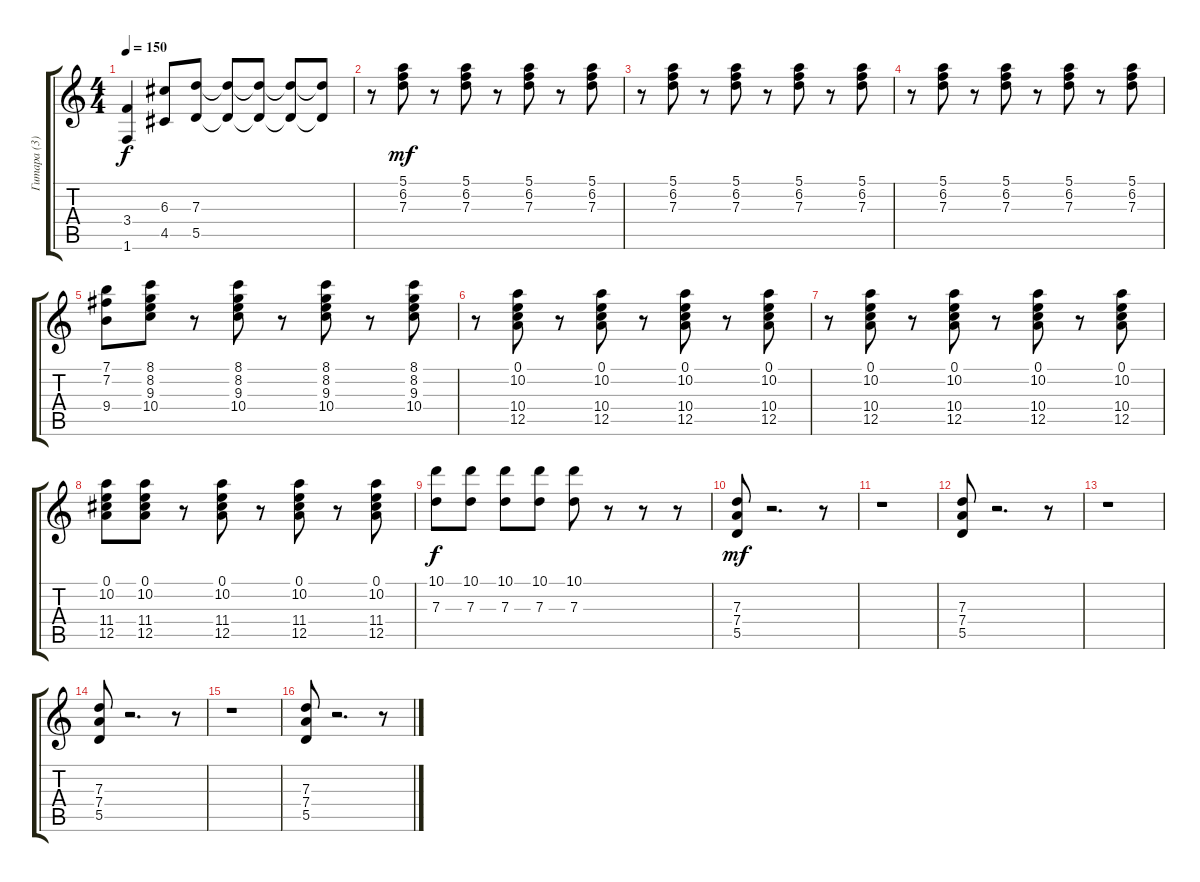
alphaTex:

\track ("Гитара (3)" "Гитара (3)") {instrument electricguitarclean}
\staff {score tabs}
\tuning (E4 B3 G3 D3 A2 E2) {hide}
\ts (4 4)
\tempo 150
\clef g2
\ks c
(3.4 1.6).4{dy f} (6.3 4.5).8 (7.3 5.5).8 (7.3{t} 5.5{t}).8 (7.3{t} 5.5{t}).8 (7.3{t} 5.5{t}).8 (7.3{t} 5.5{t}).8 |
r.8 (5.1 6.2 7.3).8{dy mf} r.8 (5.1 6.2 7.3).8 r.8 (5.1 6.2 7.3).8 r.8 (5.1 6.2 7.3).8 |
r.8 (5.1 6.2 7.3).8 r.8 (5.1 6.2 7.3).8 r.8 (5.1 6.2 7.3).8 r.8 (5.1 6.2 7.3).8 |
r.8 (5.1 6.2 7.3).8 r.8 (5.1 6.2 7.3).8 r.8 (5.1 6.2 7.3).8 r.8 (5.1 6.2 7.3).8 |
(7.1 7.2 9.4).8 (8.1 8.2 9.3 10.4).8 r.8 (8.1 8.2 9.3 10.4).8 r.8 (8.1 8.2 9.3 10.4).8 r.8 (8.1 8.2 9.3 10.4).8 |
r.8 (0.1 10.2 10.4 12.5).8 r.8 (0.1 10.2 10.4 12.5).8 r.8 (0.1 10.2 10.4 12.5).8 r.8 (0.1 10.2 10.4 12.5).8 |
r.8 (0.1 10.2 10.4 12.5).8 r.8 (0.1 10.2 10.4 12.5).8 r.8 (0.1 10.2 10.4 12.5).8 r.8 (0.1 10.2 10.4 12.5).8 |
(0.1 10.2 11.4 12.5).8 (0.1 10.2 11.4 12.5).8 r.8 (0.1 10.2 11.4 12.5).8 r.8 (0.1 10.2 11.4 12.5).8 r.8 (0.1 10.2 11.4 12.5).8 |
(10.1 7.3).8{dy f} (10.1 7.3).8 (10.1 7.3).8 (10.1 7.3).8 (10.1 7.3).8 r.8 r.8 r.8 |
(7.3 7.4 5.5).8{dy mf} r.2{d} r.8 |
r.1 |
(7.3 7.4 5.5).8 r.2{d} r.8 |
r.1 |
(7.3 7.4 5.5).8 r.2{d} r.8 |
r.1 |
(7.3 7.4 5.5).8 r.2{d} r.8
